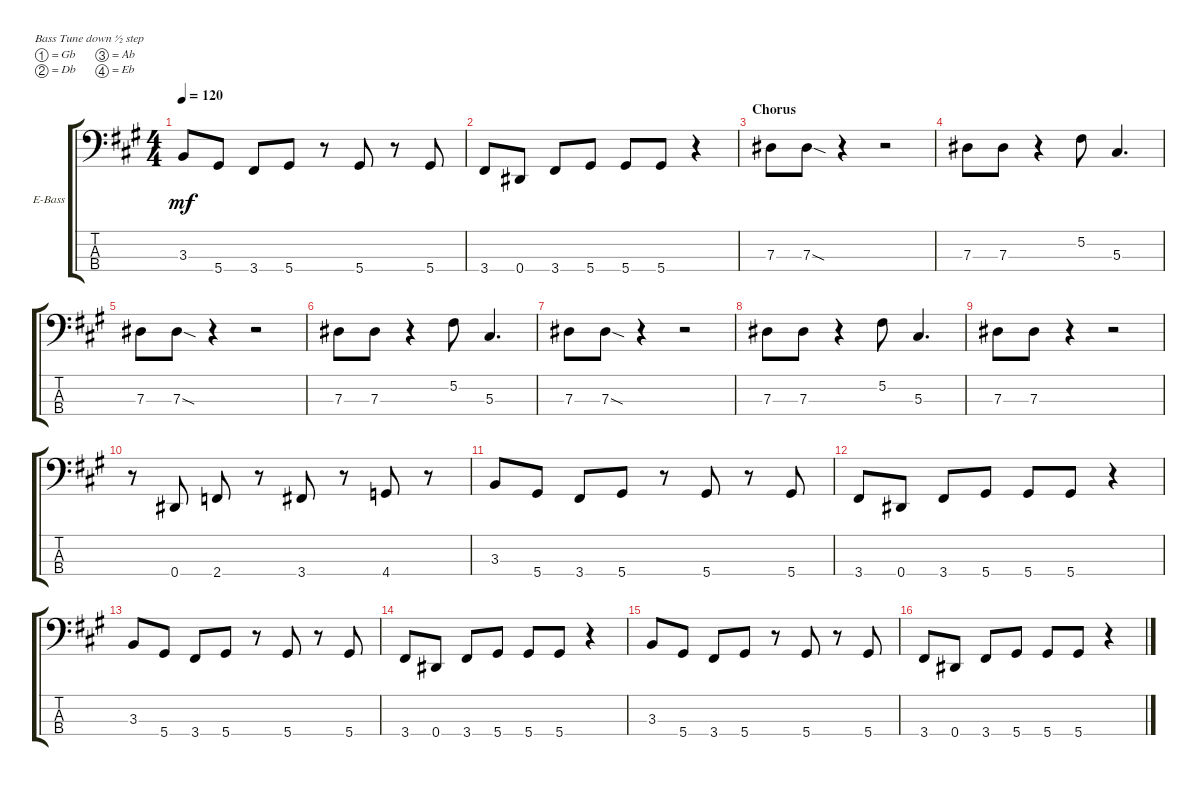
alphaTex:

\defaultSystemsLayout 4
\bracketExtendMode groupsimilarinstruments
\firstSystemTrackNameOrientation horizontal
\otherSystemsTrackNameOrientation horizontal
\track ("GENE SIMMONS" "E-Bass") {mute instrument electricbassfinger}
\staff {score tabs}
\tuning (Gb2 Db2 Ab1 Eb1)
\ts (4 4)
\tempo 120
\clef f4
\ks a
3.3.8{dy mf} 5.4.8 3.4.8 5.4.8 r.8 5.4.8 r.8 5.4.8 |
3.4.8 0.4.8 3.4.8 5.4.8 5.4.8 5.4.8 r.4 |
\section ("" "Chorus")
7.3.8 7.3{sod}.8 r.4 r.2 |
7.3.8 7.3.8 r.4 5.2.8 5.3.4{d} |
7.3.8 7.3{sod}.8 r.4 r.2 |
7.3.8 7.3.8 r.4 5.2.8 5.3.4{d} |
7.3.8 7.3{sod}.8 r.4 r.2 |
7.3.8 7.3.8 r.4 5.2.8 5.3.4{d} |
7.3.8 7.3.8 r.4 r.2 |
r.8 0.4.8 2.4.8 r.8 3.4.8 r.8 4.4.8 r.8 |
3.3.8 5.4.8 3.4.8 5.4.8 r.8 5.4.8 r.8 5.4.8 |
3.4.8 0.4.8 3.4.8 5.4.8 5.4.8 5.4.8 r.4 |
3.3.8 5.4.8 3.4.8 5.4.8 r.8 5.4.8 r.8 5.4.8 |
3.4.8 0.4.8 3.4.8 5.4.8 5.4.8 5.4.8 r.4 |
3.3.8 5.4.8 3.4.8 5.4.8 r.8 5.4.8 r.8 5.4.8 |
3.4.8 0.4.8 3.4.8 5.4.8 5.4.8 5.4.8 r.4
